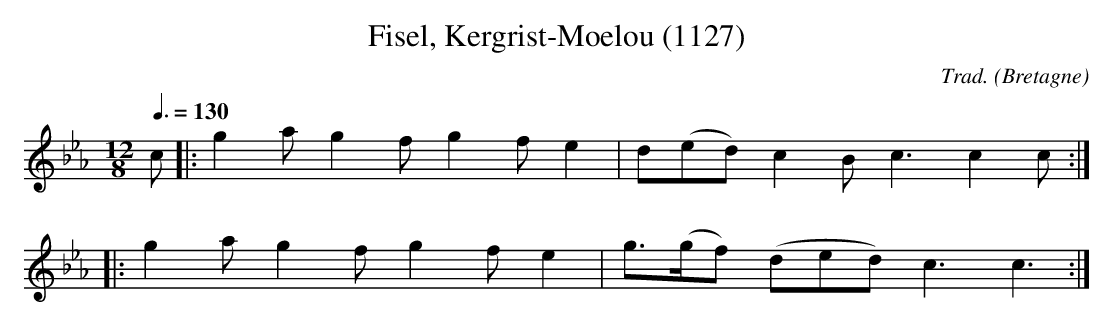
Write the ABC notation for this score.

X:1
T:Fisel, Kergrist-Moelou (1127)
C:Trad.
O:Bretagne
M:12/8
L:1/8
Q:3/8=130
K:Eb
c |: g2a g2f g2f e2 | d(ed) c2B c3 c2c ::
g2a g2f g2f e2 | g>(gf) (ded) c3 c3 :|
